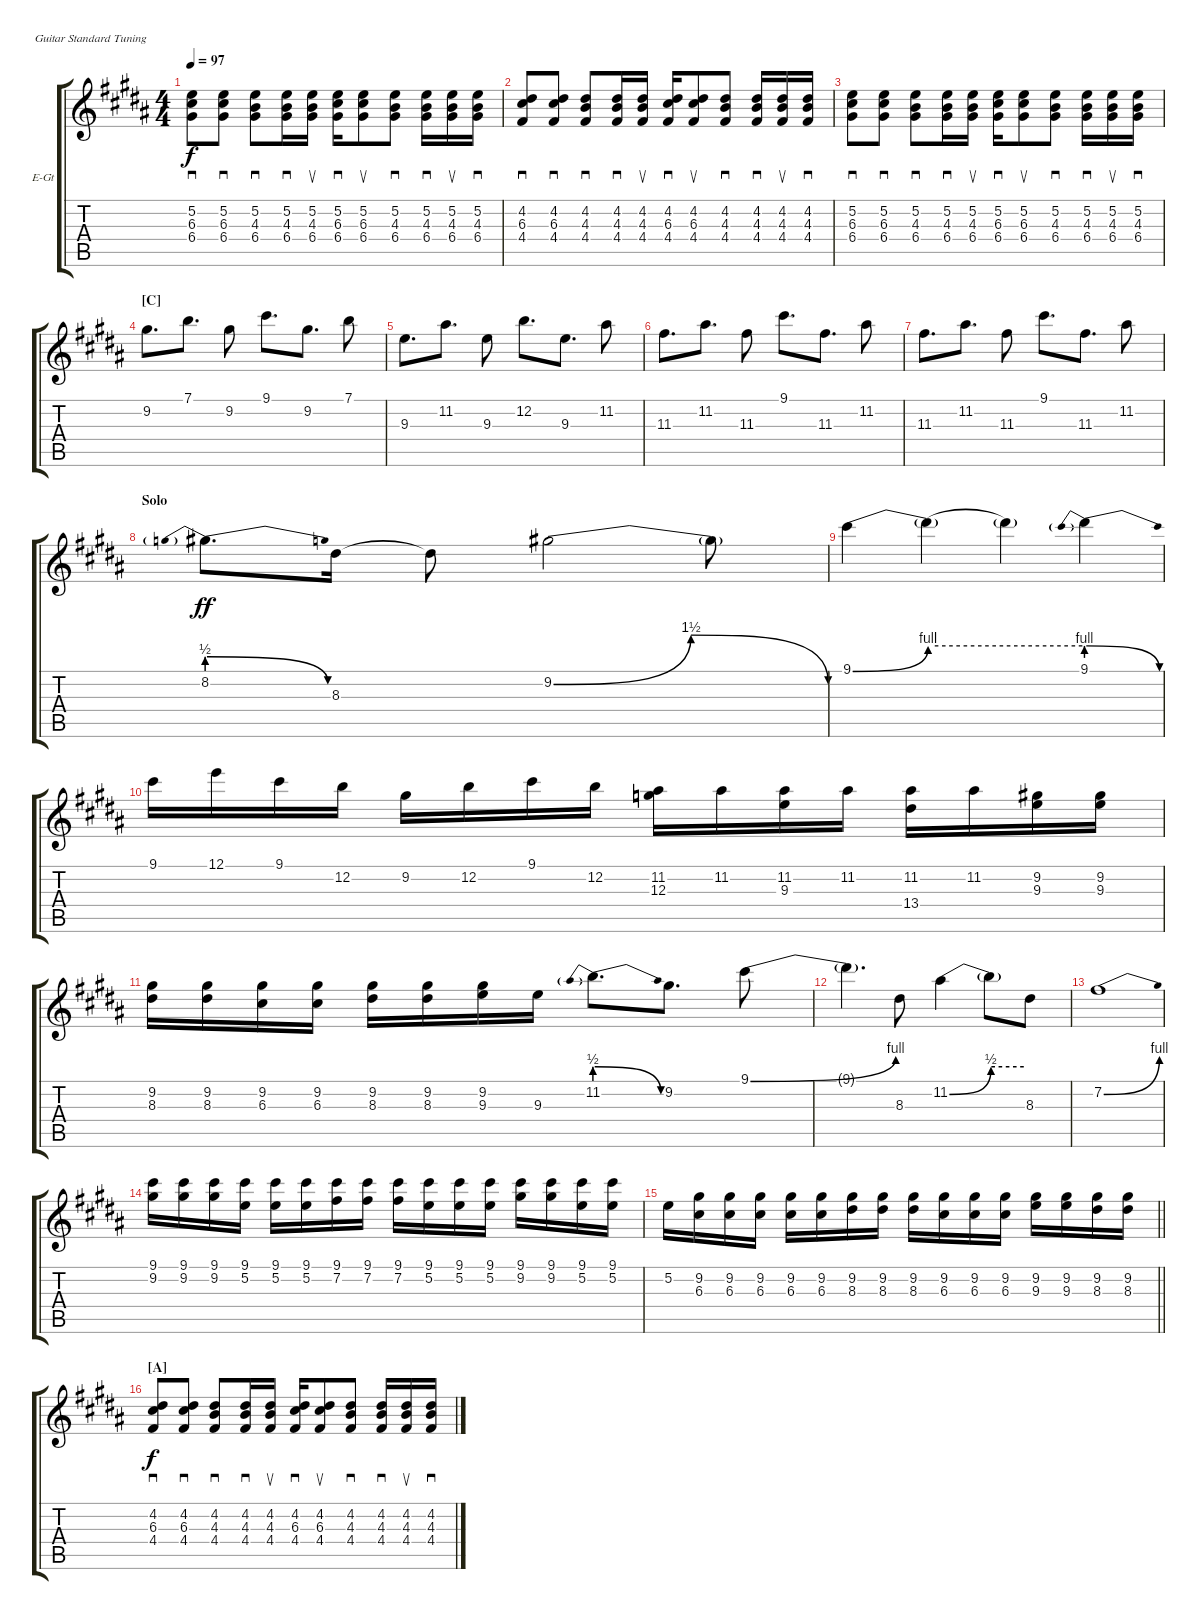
\bracketExtendMode groupsimilarinstruments
\firstSystemTrackNameOrientation horizontal
\otherSystemsTrackNameOrientation horizontal
\track ("Nick Valensi" "E-Gt") {instrument distortionguitar}
\staff {score tabs}
\tuning (E4 B3 G3 D3 A2 E2)
\ts (4 4)
\tempo 97
\clef g2
\ks b
(5.2 6.3 6.4).8{sd dy f} (5.2 6.3 6.4).8{sd} (5.2 4.3 6.4).8{sd} (5.2 4.3 6.4).16{sd} (5.2 4.3 6.4).16{su} (5.2 6.3 6.4).16{sd} (5.2 6.3 6.4).8{su} (5.2 4.3 6.4).8{sd} (5.2 4.3 6.4).16{sd} (5.2 4.3 6.4).16{su} (5.2 4.3 6.4).16{sd} |
(4.2 6.3 4.4).8{sd} (4.2 6.3 4.4).8{sd} (4.2 4.3 4.4).8{sd} (4.2 4.3 4.4).16{sd} (4.2 4.3 4.4).16{su} (4.2 6.3 4.4).16{sd} (4.2 6.3 4.4).8{su} (4.2 4.3 4.4).8{sd} (4.2 4.3 4.4).16{sd} (4.2 4.3 4.4).16{su} (4.2 4.3 4.4).16{sd} |
(5.2 6.3 6.4).8{sd} (5.2 6.3 6.4).8{sd} (5.2 4.3 6.4).8{sd} (5.2 4.3 6.4).16{sd} (5.2 4.3 6.4).16{su} (5.2 6.3 6.4).16{sd} (5.2 6.3 6.4).8{su} (5.2 4.3 6.4).8{sd} (5.2 4.3 6.4).16{sd} (5.2 4.3 6.4).16{su} (5.2 4.3 6.4).16{sd} |
\section ("C" "")
9.2.8{d} 7.1.8{d} 9.2.8 9.1.8{d} 9.2.8{d} 7.1.8 |
9.3.8{d} 11.2.8{d} 9.3.8 12.2.8{d} 9.3.8{d} 11.2.8 |
11.3.8{d} 11.2.8{d} 11.3.8 9.1.8{d} 11.3.8{d} 11.2.8 |
11.3.8{d} 11.2.8{d} 11.3.8 9.1.8{d} 11.3.8{d} 11.2.8 |
\section ("" "Solo")
8.2{be (prebendrelease 0 2 59.4 0)}.8{d dy ff} 8.3.16 8.3{t}.8 9.2{be (bendrelease 0 0 26.4 6 36.6 6 59.4 0)}.2 9.2{t}.8 |
9.1{be (bend 0 0 60 4)}.4 9.1{be (hold 0 4 60 4) t}.4 9.1{t}.4 9.1{be (prebendrelease 0 4 60 0)}.4 |
9.1.16 12.1.16 9.1.16 12.2.16 9.2.16 12.2.16 9.1.16 12.2.16 (11.2 12.3).16 11.2.16 (11.2 9.3).16 11.2.16 (11.2 13.4).16 11.2.16 (9.2 9.3).16 (9.2 9.3).16 |
(9.2 8.3).16 (9.2 8.3).16 (9.2 6.3).16 (9.2 6.3).16 (9.2 8.3).16 (9.2 8.3).16 (9.3 9.2).16 9.3.16 11.2{be (prebendrelease 0 2 59.4 0)}.8{d} 9.2.8{d} 9.1{be (bend 0 0 25.8 4)}.8 |
9.1{t}.4{d} 8.3.8 11.2{be (bend 0 0 60 2)}.4 11.2{be (hold 0 2 60 2) t}.8 8.3.8 |
7.2{be (bend 0.6 0 60 4)}.1 |
(9.1 9.2).16 (9.1 9.2).16 (9.1 9.2).16 (9.1 5.2).16 (9.1 5.2).16 (9.1 5.2).16 (9.1 7.2).16 (9.1 7.2).16 (9.1 7.2).16 (9.1 5.2).16 (9.1 5.2).16 (9.1 5.2).16 (9.1 9.2).16 (9.1 9.2).16 (9.1 5.2).16 (9.1 5.2).16 |
\barLineRight lightlight
5.2.16 (9.2 6.3).16 (9.2 6.3).16 (9.2 6.3).16 (9.2 6.3).16 (9.2 6.3).16 (9.2 8.3).16 (9.2 8.3).16 (9.2 8.3).16 (9.2 6.3).16 (9.2 6.3).16 (9.2 6.3).16 (9.2 9.3).16 (9.2 9.3).16 (9.2 8.3).16 (9.2 8.3).16 |
\section ("A" "")
(4.2 6.3 4.4).8{sd dy f} (4.2 6.3 4.4).8{sd} (4.2 4.3 4.4).8{sd} (4.2 4.3 4.4).16{sd} (4.2 4.3 4.4).16{su} (4.2 6.3 4.4).16{sd} (4.2 6.3 4.4).8{su} (4.2 4.3 4.4).8{sd} (4.2 4.3 4.4).16{sd} (4.2 4.3 4.4).16{su} (4.2 4.3 4.4).16{sd}
